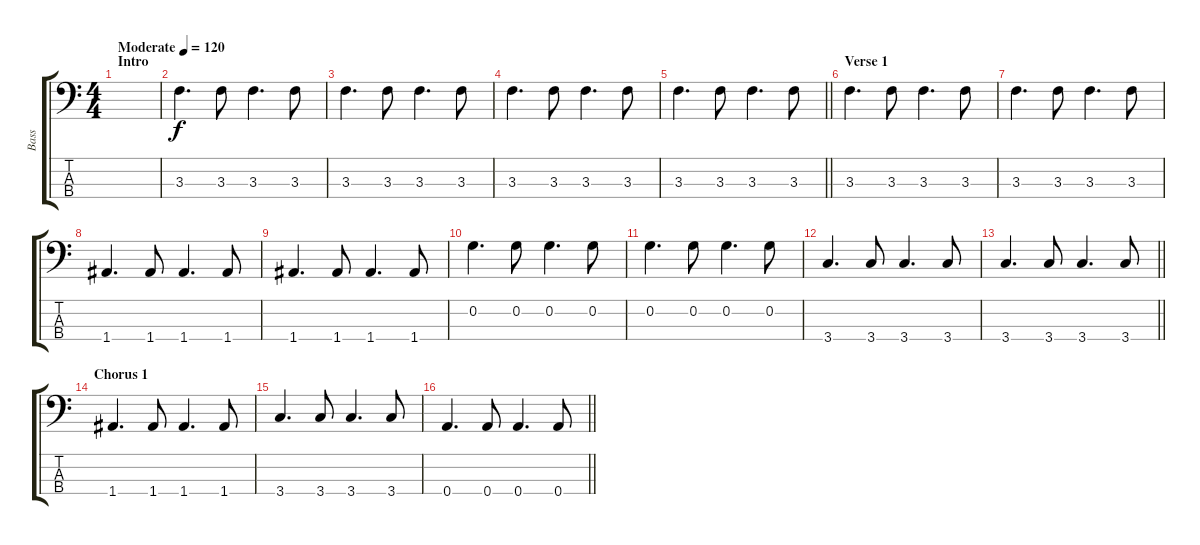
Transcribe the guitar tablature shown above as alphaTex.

\track ("Bass" "Bass") {instrument electricbassfinger}
\staff {score tabs}
\tuning (C3 G2 D2 A1) {hide}
\ts (4 4)
\section ("" "Intro")
\tempo (120 "Moderate")
\clef f4
\ks c
|
3.3.4{d} 3.3.8 3.3.4{d} 3.3.8 |
3.3.4{d} 3.3.8 3.3.4{d} 3.3.8 |
3.3.4{d} 3.3.8 3.3.4{d} 3.3.8 |
\barLineRight lightlight
3.3.4{d} 3.3.8 3.3.4{d} 3.3.8 |
\section ("" "Verse 1")
3.3.4{d} 3.3.8 3.3.4{d} 3.3.8 |
3.3.4{d} 3.3.8 3.3.4{d} 3.3.8 |
1.4.4{d} 1.4.8 1.4.4{d} 1.4.8 |
1.4.4{d} 1.4.8 1.4.4{d} 1.4.8 |
0.2.4{d} 0.2.8 0.2.4{d} 0.2.8 |
0.2.4{d} 0.2.8 0.2.4{d} 0.2.8 |
3.4.4{d} 3.4.8 3.4.4{d} 3.4.8 |
\barLineRight lightlight
3.4.4{d} 3.4.8 3.4.4{d} 3.4.8 |
\section ("" "Chorus 1")
1.4.4{d} 1.4.8 1.4.4{d} 1.4.8 |
3.4.4{d} 3.4.8 3.4.4{d} 3.4.8 |
\barLineRight lightlight
0.4.4{d} 0.4.8 0.4.4{d} 0.4.8
